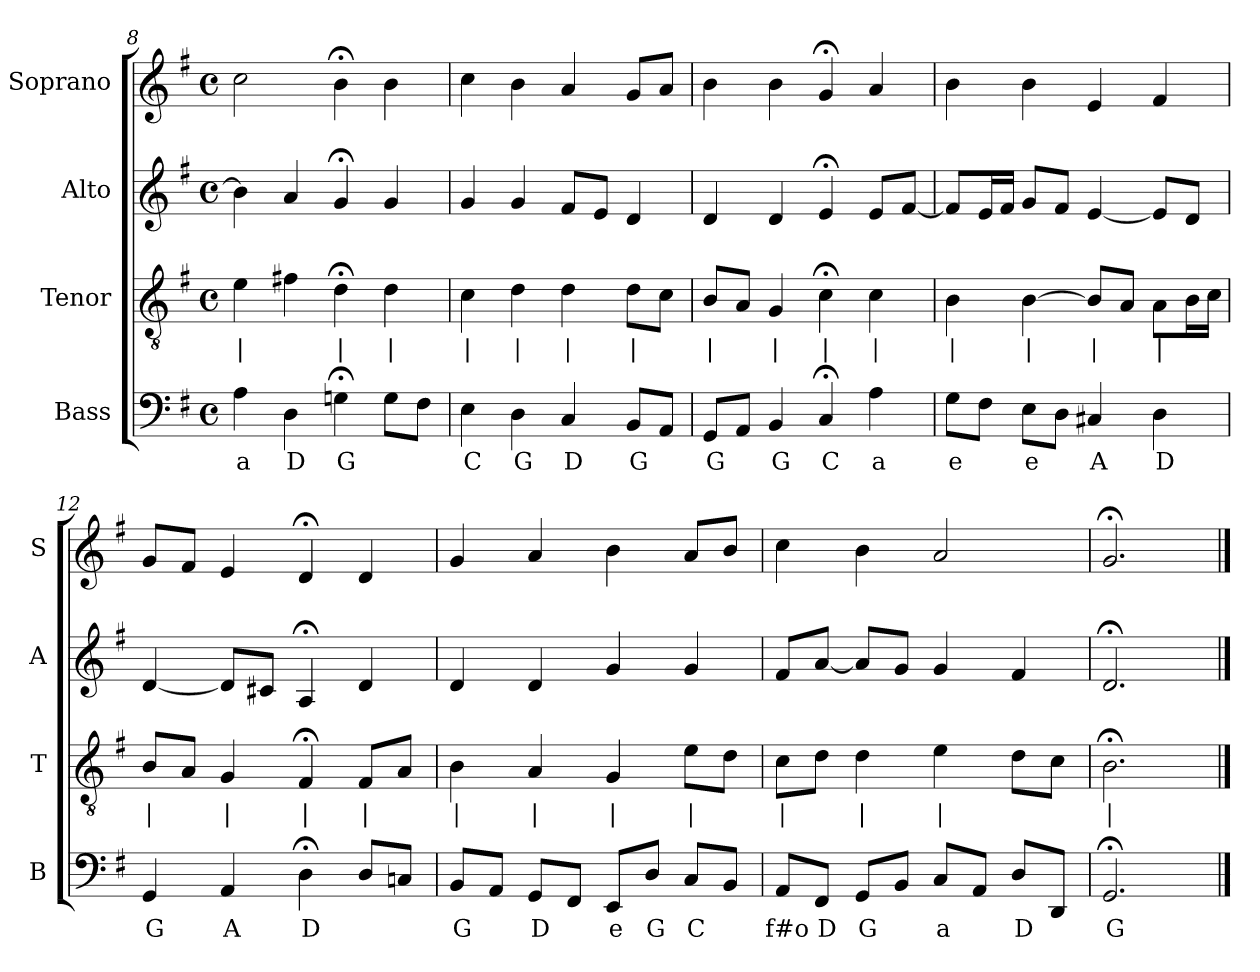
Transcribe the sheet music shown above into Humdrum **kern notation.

**kern	**text	**kern	**text	**kern	**kern
*part4	*part4	*part3	*part3	*part2	*part1
*staff4	*staff4	*staff3	*staff3	*staff2	*staff1
*I"Bass	*	*I"Tenor	*	*I"Alto	*I"Soprano
*I'B	*	*I'T	*	*I'A	*I'S
*clefF4	*	*clefGv2	*	*clefG2	*clefG2
*k[f#]	*	*k[f#]	*	*k[f#]	*k[f#]
*G:	*	*G:	*	*G:	*G:
*M4/4	*	*M4/4	*	*M4/4	*M4/4
*met(c)	*	*met(c)	*	*met(c)	*met(c)
=8	=8	=8	=8	=8	=8
4A	a	4e	|	4b]	2cc
4D	D	4f#X	.	4a	.
4Gn;<	G	4d;<	|	4g;<	4b;<
8GL	.	4d	|	4g	4b
8F#J	.	.	.	.	.
=9	=9	=9	=9	=9	=9
4E	C	4c	|	4g	4cc
4D	G	4d	|	4g	4b
4C	D	4d	|	8f#L	4a
.	.	.	.	8eJ	.
8BBL	G	8dL	|	4d	8gL
8AAJ	.	8cJ	.	.	8aJ
=10	=10	=10	=10	=10	=10
8GGL	G	8BL	|	4d	4b
8AAJ	.	8AJ	.	.	.
4BB	G	4G	|	4d	4b
4C;<	C	4c;<	|	4e;<	4g;<
4A	a	4c	|	8eL	4a
.	.	.	.	[8f#J	.
=11	=11	=11	=11	=11	=11
8GL	e	4B	|	8f#L]	4b
8F#J	.	.	.	16eL	.
.	.	.	.	16f#JJ	.
8EL	e	[4B	|	8gL	4b
8DJ	.	.	.	8f#J	.
4C#X	A	8BL]	|	[4e	4e
.	.	8AJ	.	.	.
4D	D	8AL	|	8eL]	4f#
.	.	16BL	.	8dJ	.
.	.	16cJJ	.	.	.
=12	=12	=12	=12	=12	=12
4GG	G	8BL	|	[4d	8gL
.	.	8AJ	.	.	8f#J
4AA	A	4G	|	8dL]	4e
.	.	.	.	8c#XJ	.
4D;<	D	4F#;<	|	4A;<	4d;<
8DL	.	8F#L	|	4d	4d
8CnJ	.	8AJ	.	.	.
=13	=13	=13	=13	=13	=13
8BBL	G	4B	|	4d	4g
8AAJ	.	.	.	.	.
8GGL	D	4A	|	4d	4a
8FF#J	.	.	.	.	.
8EEL	e	4G	|	4g	4b
8DJ	G	.	.	.	.
8CL	C	8eL	|	4g	8aL
8BBJ	.	8dJ	.	.	8bJ
=14	=14	=14	=14	=14	=14
8AAL	f#o	8cL	|	8f#L	4cc
8FF#J	D	8dJ	.	[8aJ	.
8GGL	G	4d	|	8aL]	4b
8BBJ	.	.	.	8gJ	.
8CL	a	4e	|	4g	2a
8AAJ	.	.	.	.	.
8DL	D	8dL	.	4f#	.
8DDJ	.	8cJ	.	.	.
=15	=15	=15	=15	=15	=15
2.GG;<	G	2.B;<	|	2.d;<	2.g;<
==	==	==	==	==	==
*-	*-	*-	*-	*-	*-
